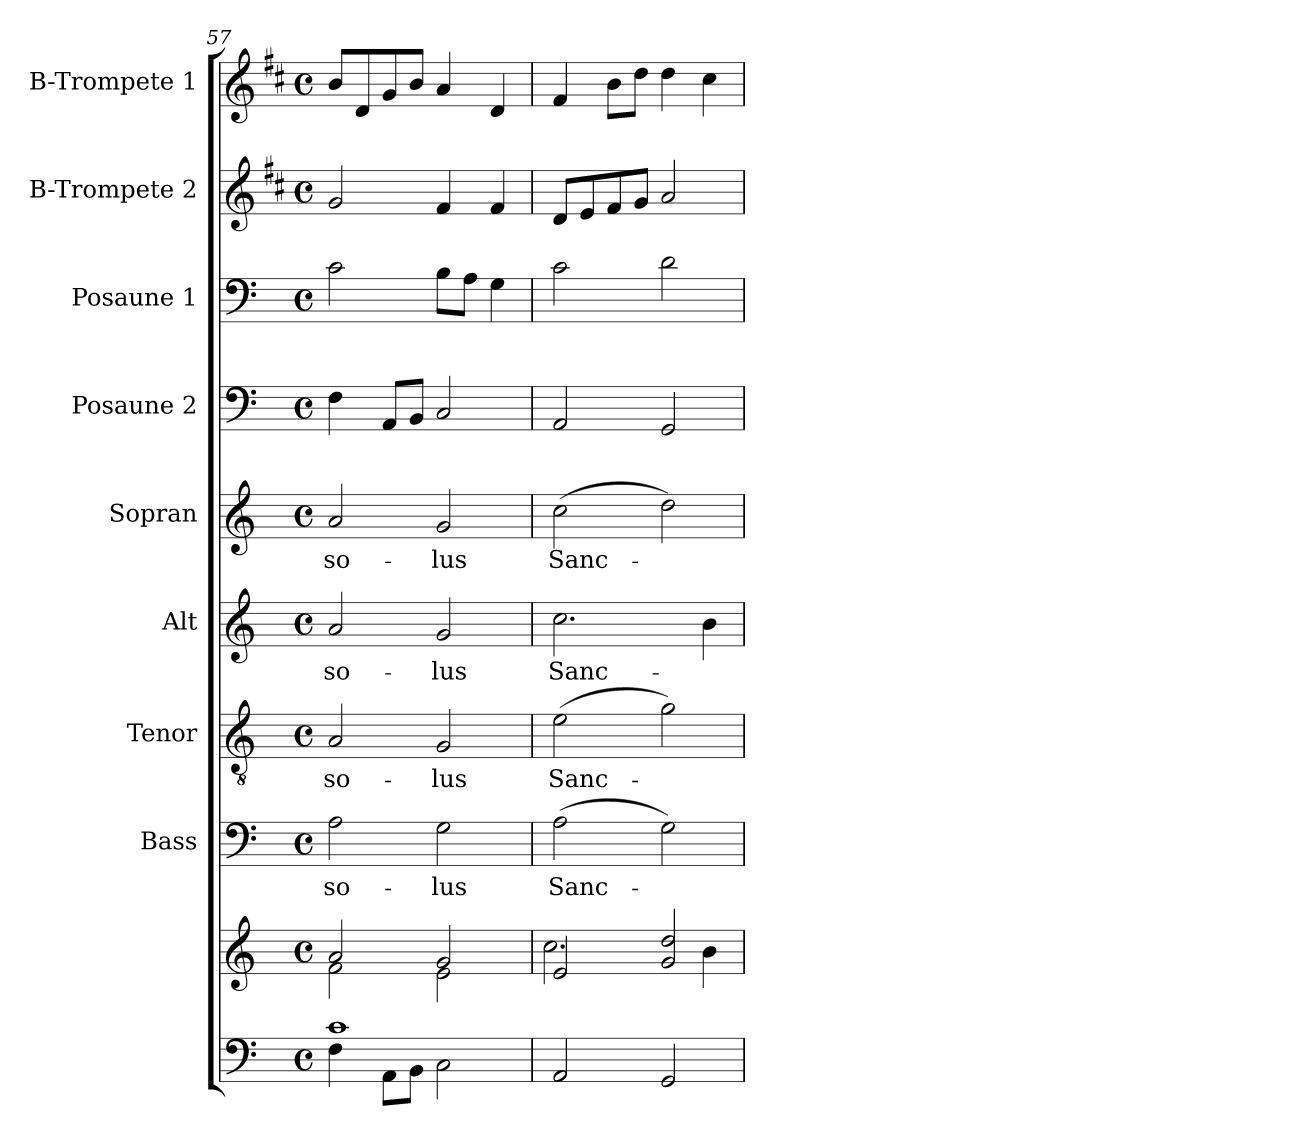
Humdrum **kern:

**kern	**kern	**kern	**text	**kern	**text	**kern	**text	**kern	**text	**kern	**kern	**kern	**kern
*part9	*part9	*part8	*part8	*part7	*part7	*part6	*part6	*part5	*part5	*part4	*part3	*part2	*part1
*staff10	*staff9	*staff8	*staff8	*staff7	*staff7	*staff6	*staff6	*staff5	*staff5	*staff4	*staff3	*staff2	*staff1
*	*	*I"Bass	*	*I"Tenor	*	*I"Alt	*	*I"Sopran	*	*I"Posaune 2	*I"Posaune 1	*I"B-Trompete 2	*I"B-Trompete 1
*	*	*I'B.	*	*I'T.	*	*I'A.	*	*I'S.	*	*I'Pos. 2	*I'Pos. 1	*I'B Trp. 2	*I'B Trp. 1
*clefF4	*clefG2	*clefF4	*	*clefGv2	*	*clefG2	*	*clefG2	*	*clefF4	*clefF4	*clefG2	*clefG2
*	*	*	*	*	*	*	*	*	*	*	*	*ITrd1c2	*ITrd1c2
*k[]	*k[]	*k[]	*	*k[]	*	*k[]	*	*k[]	*	*k[]	*k[]	*k[]	*k[]
*C:	*C:	*C:	*	*C:	*	*C:	*	*C:	*	*C:	*C:	*C:	*C:
*M4/4	*M4/4	*M4/4	*	*M4/4	*	*M4/4	*	*M4/4	*	*M4/4	*M4/4	*M4/4	*M4/4
*met(c)	*met(c)	*met(c)	*	*met(c)	*	*met(c)	*	*met(c)	*	*met(c)	*met(c)	*met(c)	*met(c)
=57	=57	=57	=57	=57	=57	=57	=57	=57	=57	=57	=57	=57	=57
*^	*^	*	*	*	*	*	*	*	*	*	*	*	*
!	!	!	!	!	!LO:LY:b	!	!LO:LY:b	!	!LO:LY:b	!	!LO:LY:b	!	!	!	!
1c	4F\	2a/	2f\	2A\	so-	2A/	so-	2a/	so-	2a/	so-	4F\	2c\	2f/	8a/L
.	.	.	.	.	.	.	.	.	.	.	.	.	.	.	8c/
.	8AA\L	.	.	.	.	.	.	.	.	.	.	8AA/L	.	.	8f/
.	8BB\J	.	.	.	.	.	.	.	.	.	.	8BB/J	.	.	8a/J
!	!	!	!	!	!LO:LY:b	!	!LO:LY:b	!	!LO:LY:b	!	!LO:LY:b	!	!	!	!
.	2C\	2g/	2e\	2G\	-lus	2G/	-lus	2g/	-lus	2g/	-lus	2C/	8B\L	4e/	4g/
.	.	.	.	.	.	.	.	.	.	.	.	.	8A\J	.	.
.	.	.	.	.	.	.	.	.	.	.	.	.	4G\	4e/	4c/
*v	*v	*	*	*	*	*	*	*	*	*	*	*	*	*	*
=58	=58	=58	=58	=58	=58	=58	=58	=58	=58	=58	=58	=58	=58	=58
!	!	!	!	!LO:LY:b	!	!LO:LY:b	!	!LO:LY:b	!	!LO:LY:b	!	!	!	!
2AA/	2e/	2.cc\	(>2A\	Sanc-	(>2e\	Sanc-	2.cc\	Sanc-	(>2cc\	Sanc-	2AA/	2c\	8c/L	4e/
.	.	.	.	.	.	.	.	.	.	.	.	.	8d/	.
.	.	.	.	.	.	.	.	.	.	.	.	.	8e/	8a\L
.	.	.	.	.	.	.	.	.	.	.	.	.	8f/J	8cc\J
2GG/	2g/ 2dd/	.	2G\)	.	2g\)	.	.	.	2dd\)	.	2GG/	2d\	2g/	4cc\
.	.	4b\	.	.	.	.	4b\	.	.	.	.	.	.	4b\
*	*v	*v	*	*	*	*	*	*	*	*	*	*	*	*
=	=	=	=	=	=	=	=	=	=	=	=	=	=
*-	*-	*-	*-	*-	*-	*-	*-	*-	*-	*-	*-	*-	*-
